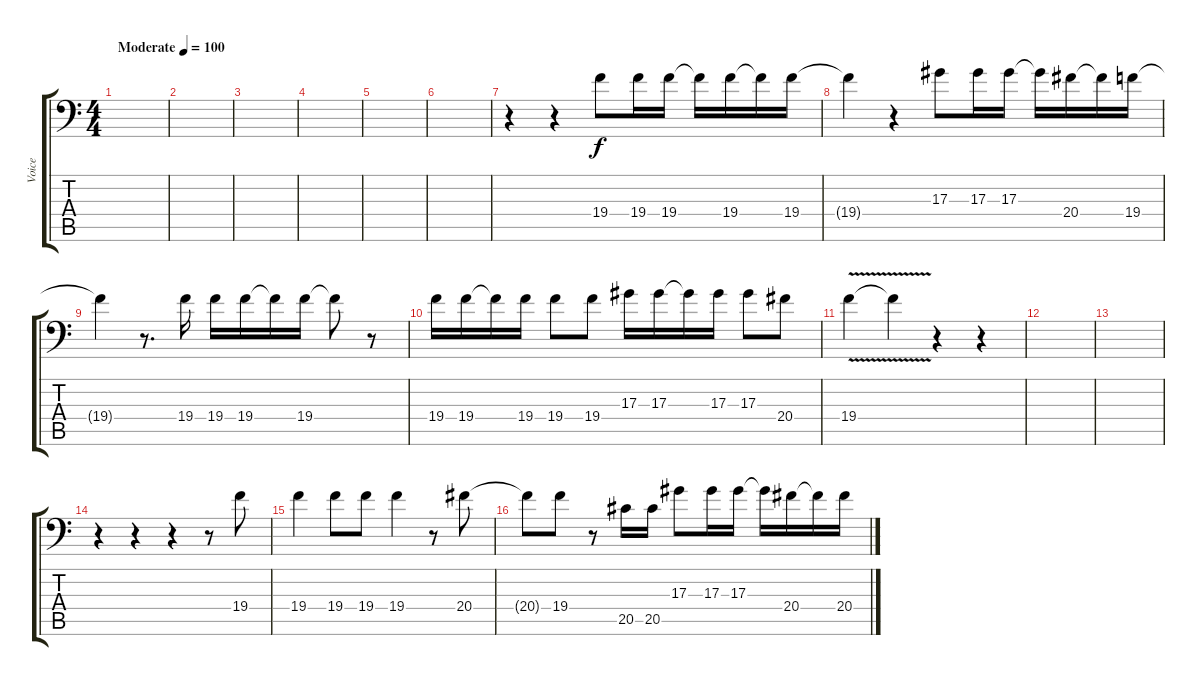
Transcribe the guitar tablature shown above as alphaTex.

\track ("Voice" "Voice") {instrument lead2sawtooth}
\staff {score tabs}
\tuning (C4 G3 Eb3 Bb2 F2 Bb1) {hide}
\ts (4 4)
\tempo (100 "Moderate")
\clef f4
\ks c
|
|
|
|
|
|
r.4 r.4 19.4.8 19.4.16 19.4.16 19.4{t}.16 19.4.16 19.4{t}.16 19.4.16 |
19.4{t}.4 r.4 17.3.8 17.3.16 17.3.16 17.3{t}.16 20.4.16 20.4{t}.16 19.4.16 |
19.4{t}.4 r.8{d} 19.4.16 19.4.16 19.4.16 19.4{t}.16 19.4.16 19.4{t}.8 r.8 |
19.4.16 19.4.16 19.4{t}.16 19.4.16 19.4.8 19.4.8 17.3.16 17.3.16 17.3{t}.16 17.3.16 17.3.8 20.4.8 |
19.4{v}.4 19.4{v t}.4 r.4 r.4 |
|
|
r.4 r.4 r.4 r.8 19.4.8 |
19.4.4 19.4.8 19.4.8 19.4.4 r.8 20.4.8 |
20.4{t}.8 19.4.8 r.8 20.5.16 20.5.16 17.3.8 17.3.16 17.3.16 17.3{t}.16 20.4.16 20.4{t}.16 20.4.16
